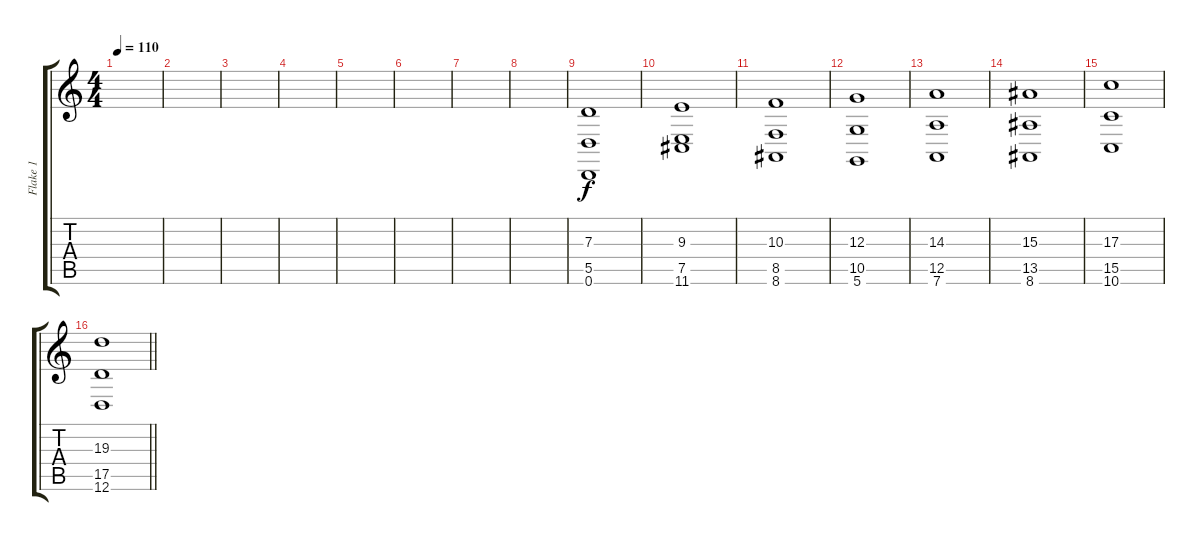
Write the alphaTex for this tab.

\track ("Flake 1" "Flake 1") {instrument fx1rain}
\staff {score tabs}
\tuning (E4 B3 G3 D3 A2 D2) {hide}
\ts (4 4)
\tempo 110
\clef g2
\ks c
|
|
|
|
|
|
|
|
(7.3 5.5 0.6).1{volume 13} |
(9.3 7.5 11.6).1 |
(10.3 8.5 8.6).1 |
(12.3 10.5 5.6).1 |
(14.3 12.5 7.6).1 |
(15.3 13.5 8.6).1 |
(17.3 15.5 10.6).1 |
\barLineRight lightlight
(19.3 17.5 12.6).1
